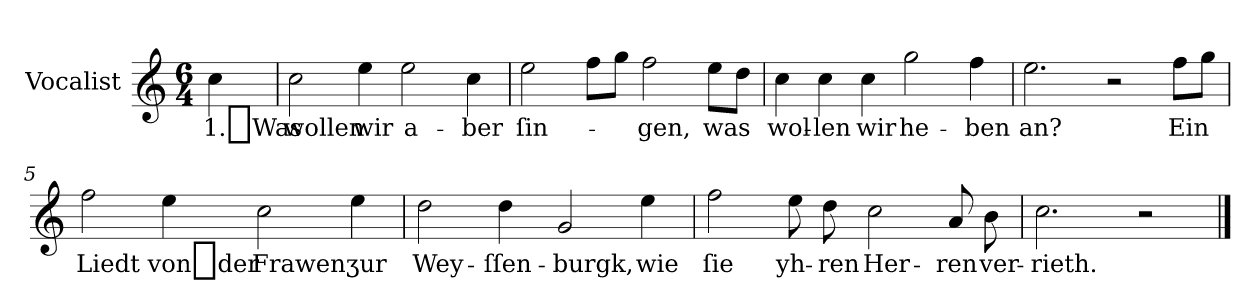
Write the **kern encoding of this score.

**kern	**text
*part1	*part1
*staff1	*staff1
*I"Vocalist	*
*k[]	*
*C:	*
*M6/4	*
=	=
4cc	1._Was
=1	=1
2cc	wollen
4ee	wir
2ee	a-
4cc	-ber
=2	=2
2ee	ſin-
8ffL	.
8ggJ	.
2ff	-gen,
8eeL	was
8ddJ	.
=3	=3
4cc	wol-
4cc	-len
4cc	wir
2gg	he-
4ff	-ben
=4	=4
2.ee	an?
2r	.
8ffL	Ein
8ggJ	.
=5	=5
2ff	Liedt
4ee	von_der
2cc	Frawen
4ee	ʒur
=6	=6
2dd	Wey-
4dd	-ſſen-
2g	-burgk,
4ee	wie
=7	=7
2ff	ſie
8ee	yh-
8dd	-ren
2cc	Her-
8a	-ren
8b	ver-
=8	=8
2.cc	-rieth.
2r	.
==	==
*-	*-
